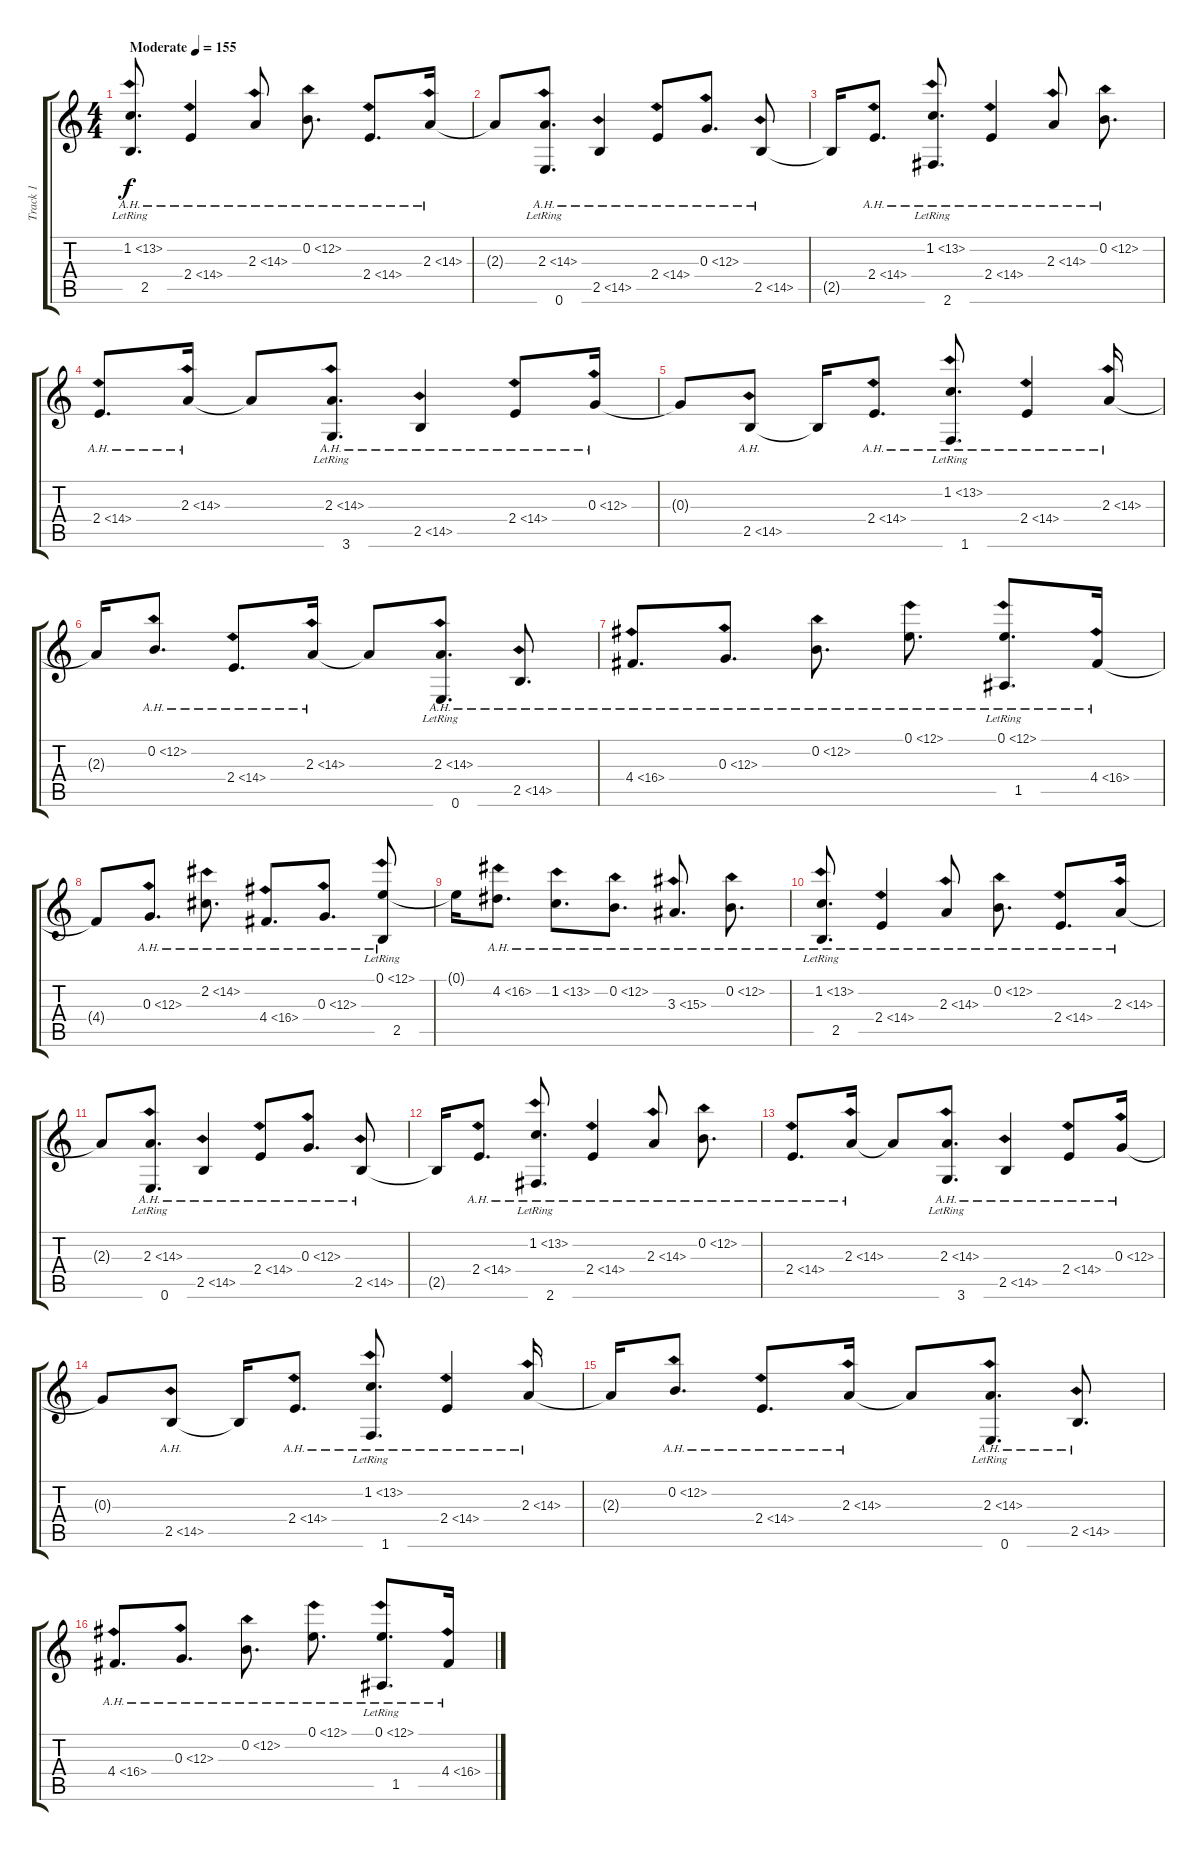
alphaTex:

\track ("Track 1" "Track 1") {instrument acousticguitarsteel}
\staff {score tabs}
\tuning (E4 B3 G3 D3 A2 E2) {hide}
\ts (4 4)
\tempo (155 "Moderate")
\clef g2
\ks c
(1.2{ah 12} 2.5{lr}).8{d dy f instrument acousticguitarsteel} 2.4{ah 12}.4 2.3{ah 12}.8 0.2{ah 12}.8{d} 2.4{ah 12}.8{d} 2.3{ah 12}.16 |
2.3{t}.8 (2.3{ah 12} 0.6{lr}).8{d} 2.5{ah 12}.4 2.4{ah 12}.8 0.3{ah 12}.8{d} 2.5{ah 12}.8 |
2.5{t}.16 2.4{ah 12}.8{d} (1.2{ah 12} 2.6{lr}).8{d} 2.4{ah 12}.4 2.3{ah 12}.8 0.2{ah 12}.8{d} |
2.4{ah 12}.8{d} 2.3{ah 12}.16 2.3{t}.8 (2.3{ah 12} 3.6{lr}).8{d} 2.5{ah 12}.4 2.4{ah 12}.8 0.3{ah 12}.16 |
0.3{t}.8 2.5{ah 12}.8 2.5{t}.16 2.4{ah 12}.8{d} (1.2{ah 12} 1.6{lr}).8{d} 2.4{ah 12}.4 2.3{ah 12}.16 |
2.3{t}.16 0.2{ah 12}.8{d} 2.4{ah 12}.8{d} 2.3{ah 12}.16 2.3{t}.8 (2.3{ah 12} 0.6{lr}).8{d} 2.5{ah 12}.8{d} |
4.4{ah 12}.8{d} 0.3{ah 12}.8{d} 0.2{ah 12}.8{d} 0.1{ah 12}.8{d} (0.1{ah 12} 1.5{lr}).8{d} 4.4{ah 12}.16 |
4.4{t}.8 0.3{ah 12}.8{d} 2.2{ah 12}.8{d} 4.4{ah 12}.8{d} 0.3{ah 12}.8{d} (0.1{ah 12} 2.5{lr}).8 |
0.1{t}.16 4.2{ah 12}.8{d} 1.2{ah 12}.8{d} 0.2{ah 12}.8{d} 3.3{ah 12}.8{d} 0.2{ah 12}.8{d} |
(1.2{ah 12} 2.5{lr}).8{d} 2.4{ah 12}.4 2.3{ah 12}.8 0.2{ah 12}.8{d} 2.4{ah 12}.8{d} 2.3{ah 12}.16 |
2.3{t}.8 (2.3{ah 12} 0.6{lr}).8{d} 2.5{ah 12}.4 2.4{ah 12}.8 0.3{ah 12}.8{d} 2.5{ah 12}.8 |
2.5{t}.16 2.4{ah 12}.8{d} (1.2{ah 12} 2.6{lr}).8{d} 2.4{ah 12}.4 2.3{ah 12}.8 0.2{ah 12}.8{d} |
2.4{ah 12}.8{d} 2.3{ah 12}.16 2.3{t}.8 (2.3{ah 12} 3.6{lr}).8{d} 2.5{ah 12}.4 2.4{ah 12}.8 0.3{ah 12}.16 |
0.3{t}.8 2.5{ah 12}.8 2.5{t}.16 2.4{ah 12}.8{d} (1.2{ah 12} 1.6{lr}).8{d} 2.4{ah 12}.4 2.3{ah 12}.16 |
2.3{t}.16 0.2{ah 12}.8{d} 2.4{ah 12}.8{d} 2.3{ah 12}.16 2.3{t}.8 (2.3{ah 12} 0.6{lr}).8{d} 2.5{ah 12}.8{d} |
4.4{ah 12}.8{d} 0.3{ah 12}.8{d} 0.2{ah 12}.8{d} 0.1{ah 12}.8{d} (0.1{ah 12} 1.5{lr}).8{d} 4.4{ah 12}.16
